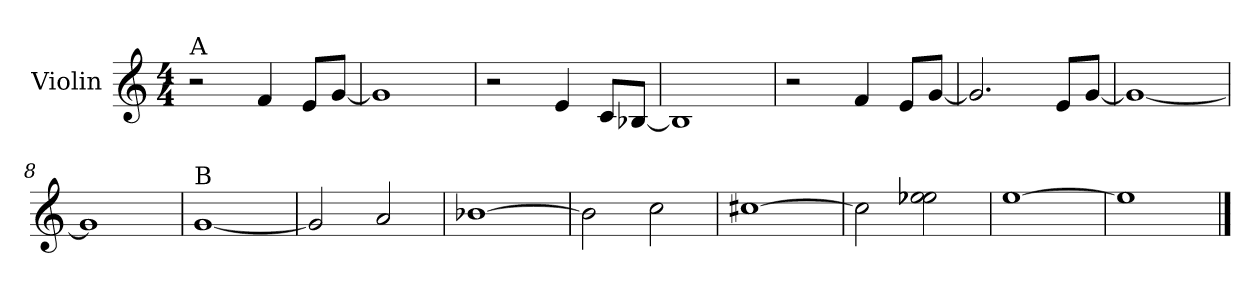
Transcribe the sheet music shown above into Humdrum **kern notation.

**kern
*part1
*staff1
*I"Violin
*I'Vln
*clefG2
*M4/4
=1
!LO:TX:a:t=A
2r
4f/
8e/L
[8g/J
=2
1g]
=3
2r
4e/
8c/L
[8B-X/J
=4
1B-]
!!LO:LB:g=z
=5
2r
4f/
8e/L
[8g/J
=6
2.g/]
8e/L
[8g/J
=7
1g_
=8
1g]
!!LO:LB:g=z
=9
!LO:TX:a:t=B
[1g
=10
2g/]
2a/
=11
[1b-X
=12
2b-\]
2cc\
!!LO:LB:g=z
=13
[1cc#X
=14
2cc#\]
2ee-X\ 2ee-\
=15
[1ee
=16
1ee]
==
*-
